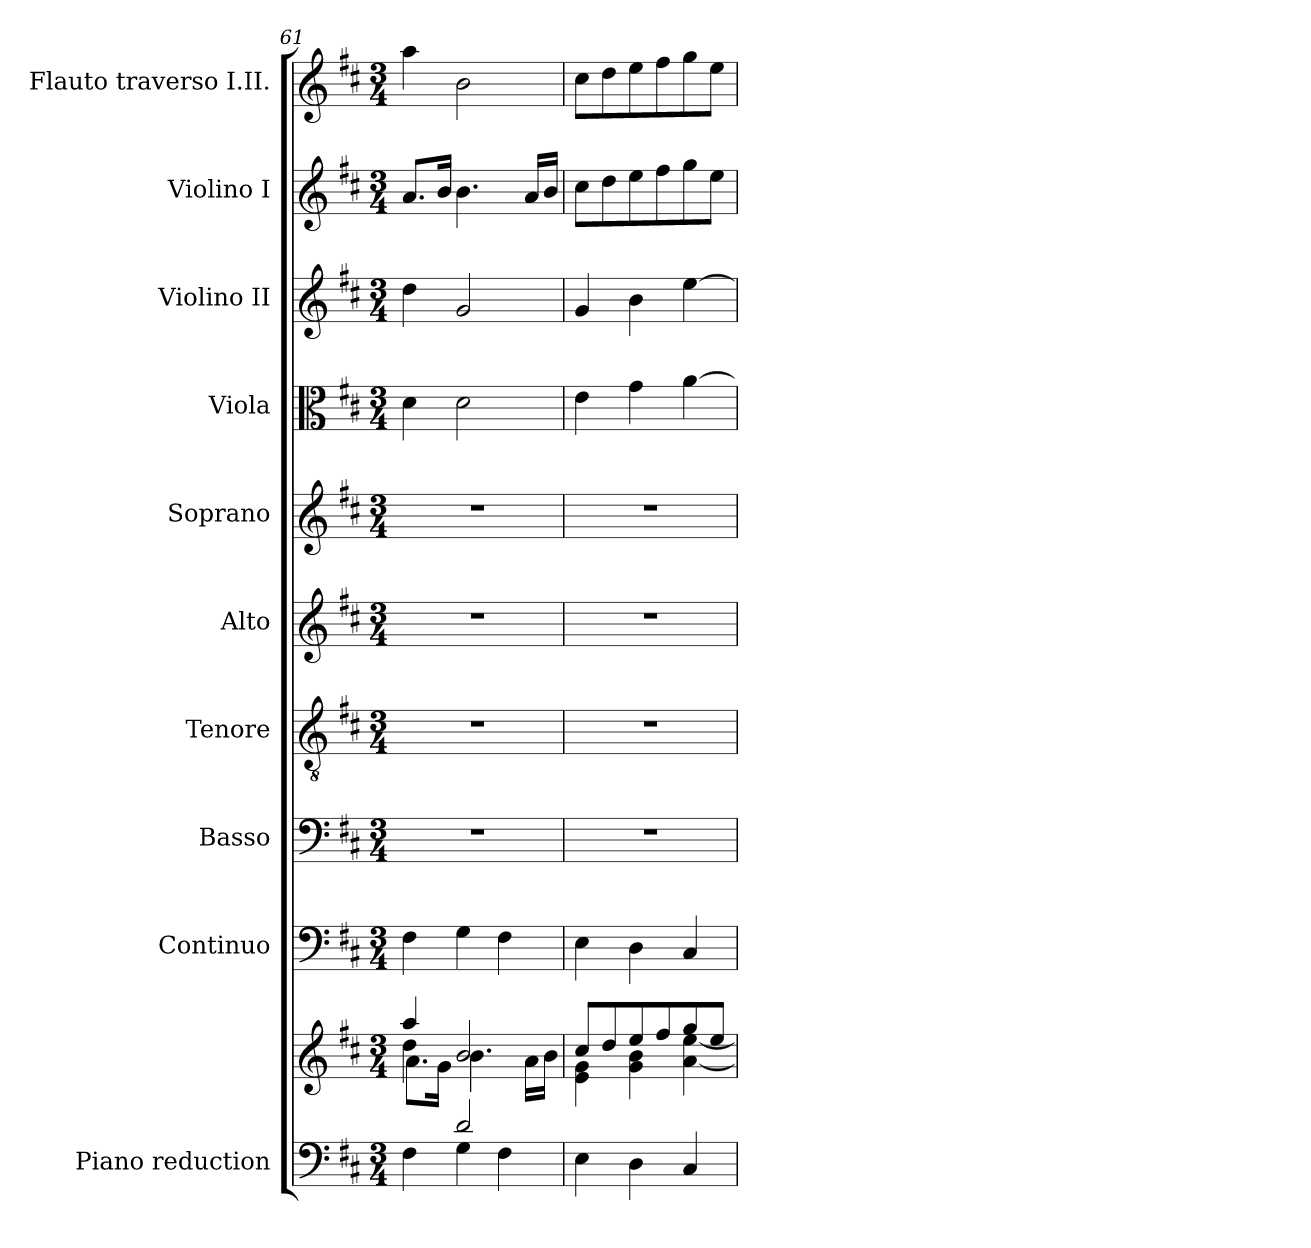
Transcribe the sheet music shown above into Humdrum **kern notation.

**kern	**kern	**kern	**kern	**kern	**kern	**kern	**kern	**kern	**kern	**kern
*part10	*part10	*part9	*part8	*part7	*part6	*part5	*part4	*part3	*part2	*part1
*staff11	*staff10	*staff9	*staff8	*staff7	*staff6	*staff5	*staff4	*staff3	*staff2	*staff1
*I"Piano reduction	*	*I"Continuo	*I"Basso	*I"Tenore	*I"Alto	*I"Soprano	*I"Viola	*I"Violino II	*I"Violino I	*I"Flauto traverso I.II.
*I'Pno	*	*	*	*	*	*	*I'Vla	*I'Vln	*I'Vln	*I'Fl
*clefF4	*clefG2	*clefF4	*clefF4	*clefGv2	*clefG2	*clefG2	*clefC3	*clefG2	*clefG2	*clefG2
*k[f#c#]	*k[f#c#]	*k[f#c#]	*k[f#c#]	*k[f#c#]	*k[f#c#]	*k[f#c#]	*k[f#c#]	*k[f#c#]	*k[f#c#]	*k[f#c#]
*M3/4	*M3/4	*M3/4	*M3/4	*M3/4	*M3/4	*M3/4	*M3/4	*M3/4	*M3/4	*M3/4
=61	=61	=61	=61	=61	=61	=61	=61	=61	=61	=61
*^	*^	*	*	*	*	*	*	*	*	*
*	*	*	*^	*	*	*	*	*	*	*	*	*
4ryy	4F#\	4aa/	4dd\	8.a\L	4F#\	2.r	2.r	2.r	2.r	4d\	4dd\	8.a/L	4aa\
.	.	.	.	16g\Jk	.	.	.	.	.	.	.	16b/Jk	.
2d/	4G\	2b/	4.b\	2ryy	4G\	.	.	.	.	2d\	2g/	4.b\	2b\
.	4F#\	.	.	.	4F#\	.	.	.	.	.	.	.	.
.	.	.	16a\LL	.	.	.	.	.	.	.	.	16a/LL	.
.	.	.	16b\JJ	.	.	.	.	.	.	.	.	16b/JJ	.
*v	*v	*	*	*	*	*	*	*	*	*	*	*	*
*	*	*v	*v	*	*	*	*	*	*	*	*	*
!!LO:PB:g=z
=62	=62	=62	=62	=62	=62	=62	=62	=62	=62	=62	=62
4E\	8cc#/L	4e\ 4g\	4E\	2.r	2.r	2.r	2.r	4e\	4g/	8cc#\L	8cc#\L
.	8dd/	.	.	.	.	.	.	.	.	8dd\	8dd\
4D\	8ee/	4g\ 4b\	4D\	.	.	.	.	4g\	4b\	8ee\	8ee\
.	8ff#/	.	.	.	.	.	.	.	.	8ff#\	8ff#\
4C#/	8gg/	[4a\ [4ee\	4C#/	.	.	.	.	[4a\	[4ee\	8gg\	8gg\
.	8ee/J	.	.	.	.	.	.	.	.	8ee\J	8ee\J
*	*v	*v	*	*	*	*	*	*	*	*	*
=	=	=	=	=	=	=	=	=	=	=
*-	*-	*-	*-	*-	*-	*-	*-	*-	*-	*-
